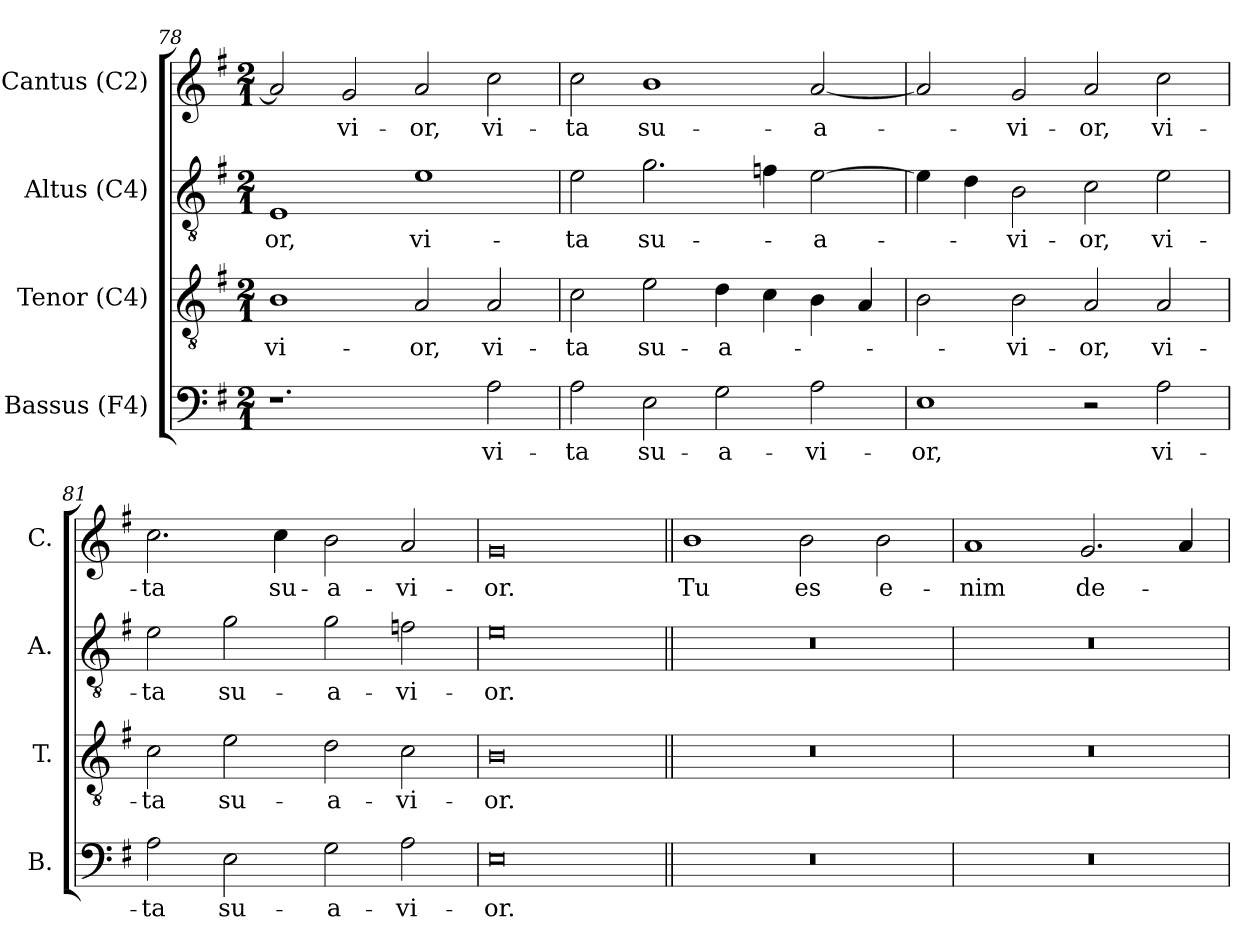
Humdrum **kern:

**kern	**text	**kern	**text	**kern	**text	**kern	**text
*part4	*part4	*part3	*part3	*part2	*part2	*part1	*part1
*staff4	*staff4	*staff3	*staff3	*staff2	*staff2	*staff1	*staff1
*I"Bassus (F4)	*	*I"Tenor (C4)	*	*I"Altus (C4)	*	*I"Cantus (C2)	*
*I'B.	*	*I'T.	*	*I'A.	*	*I'C.	*
*clefF4	*	*clefGv2	*	*clefGv2	*	*clefG2	*
*	*	*ITrd7c12	*	*ITrd7c12	*	*	*
*k[f#]	*	*k[f#]	*	*k[f#]	*	*k[f#]	*
*G:	*	*G:	*	*G:	*	*G:	*
*M2/1	*	*M2/1	*	*M2/1	*	*M2/1	*
=78	=78	=78	=78	=78	=78	=78	=78
!	!	!	!LO:LY:b:color=#000000	!	!	!	!
!	!	!	!	!	!LO:LY:b:color=#000000	!	!
1.r	.	1BBi	-vi-	1EEi	-or,	2ai/]	.
!	!	!	!	!	!	!	!LO:LY:b:color=#000000
.	.	.	.	.	.	2gi/	-vi-
!	!	!	!LO:LY:b:color=#000000	!	!	!	!
!	!	!	!	!	!LO:LY:b:color=#000000	!	!
!	!	!	!	!	!	!	!LO:LY:b:color=#000000
.	.	2AAi/	-or,	1Ei	vi-	2ai/	-or,
!	!LO:LY:b:color=#000000	!	!	!	!	!	!
!	!	!	!LO:LY:b:color=#000000	!	!	!	!
!	!	!	!	!	!	!	!LO:LY:b:color=#000000
2Ai\	vi-	2AAi/	vi-	.	.	2cci\	vi-
!!LO:PB:g=z
=79	=79	=79	=79	=79	=79	=79	=79
!	!LO:LY:b:color=#000000	!	!	!	!	!	!
!	!	!	!LO:LY:b:color=#000000	!	!	!	!
!	!	!	!	!	!LO:LY:b:color=#000000	!	!
!	!	!	!	!	!	!	!LO:LY:b:color=#000000
2Ai\	-ta	2Ci\	-ta	2Ei\	-ta	2cci\	-ta
!	!LO:LY:b:color=#000000	!	!	!	!	!	!
!	!	!	!LO:LY:b:color=#000000	!	!	!	!
!	!	!	!	!	!LO:LY:b:color=#000000	!	!
!	!	!	!	!	!	!	!LO:LY:b:color=#000000
2Ei\	su-	2Ei\	su-	2.Gi\	su-	1bi	su-
!	!LO:LY:b:color=#000000	!	!	!	!	!	!
!	!	!	!LO:LY:b:color=#000000	!	!	!	!
2Gi\	-a-	4Di\	-a-	.	.	.	.
.	.	4Ci\	.	4Fni\	.	.	.
!	!LO:LY:b:color=#000000	!	!	!	!	!	!
!	!	!	!	!	!LO:LY:b:color=#000000	!	!
!	!	!	!	!	!	!	!LO:LY:b:color=#000000
2Ai\	-vi-	4BBi\	.	[2Ei\	-a-	[2ai/	-a-
.	.	4AAi/	.	.	.	.	.
=80	=80	=80	=80	=80	=80	=80	=80
!	!LO:LY:b:color=#000000	!	!	!	!	!	!
1Ei	-or,	2BBi\	.	4Ei\]	.	2ai/]	.
.	.	.	.	4Di\	.	.	.
!	!	!	!LO:LY:b:color=#000000	!	!	!	!
!	!	!	!	!	!LO:LY:b:color=#000000	!	!
!	!	!	!	!	!	!	!LO:LY:b:color=#000000
.	.	2BBi\	-vi-	2BBi\	-vi-	2gi/	-vi-
!	!	!	!LO:LY:b:color=#000000	!	!	!	!
!	!	!	!	!	!LO:LY:b:color=#000000	!	!
!	!	!	!	!	!	!	!LO:LY:b:color=#000000
2r	.	2AAi/	-or,	2Ci\	-or,	2ai/	-or,
!	!LO:LY:b:color=#000000	!	!	!	!	!	!
!	!	!	!LO:LY:b:color=#000000	!	!	!	!
!	!	!	!	!	!LO:LY:b:color=#000000	!	!
!	!	!	!	!	!	!	!LO:LY:b:color=#000000
2Ai\	vi-	2AAi/	vi-	2Ei\	vi-	2cci\	vi-
=81	=81	=81	=81	=81	=81	=81	=81
!	!LO:LY:b:color=#000000	!	!	!	!	!	!
!	!	!	!LO:LY:b:color=#000000	!	!	!	!
!	!	!	!	!	!LO:LY:b:color=#000000	!	!
!	!	!	!	!	!	!	!LO:LY:b:color=#000000
2Ai\	-ta	2Ci\	-ta	2Ei\	-ta	2.cci\	-ta
!	!LO:LY:b:color=#000000	!	!	!	!	!	!
!	!	!	!LO:LY:b:color=#000000	!	!	!	!
!	!	!	!	!	!LO:LY:b:color=#000000	!	!
2Ei\	su-	2Ei\	su-	2Gi\	su-	.	.
!	!	!	!	!	!	!	!LO:LY:b:color=#000000
.	.	.	.	.	.	4cci\	su-
!	!LO:LY:b:color=#000000	!	!	!	!	!	!
!	!	!	!LO:LY:b:color=#000000	!	!	!	!
!	!	!	!	!	!LO:LY:b:color=#000000	!	!
!	!	!	!	!	!	!	!LO:LY:b:color=#000000
2Gi\	-a-	2Di\	-a-	2Gi\	-a-	2bi\	-a-
!	!LO:LY:b:color=#000000	!	!	!	!	!	!
!	!	!	!LO:LY:b:color=#000000	!	!	!	!
!	!	!	!	!	!LO:LY:b:color=#000000	!	!
!	!	!	!	!	!	!	!LO:LY:b:color=#000000
2Ai\	-vi-	2Ci\	-vi-	2Fni\	-vi-	2ai/	-vi-
=82	=82	=82	=82	=82	=82	=82	=82
!	!LO:LY:b:color=#000000	!	!	!	!	!	!
!	!	!	!LO:LY:b:color=#000000	!	!	!	!
!	!	!	!	!	!LO:LY:b:color=#000000	!	!
!	!	!	!	!	!	!	!LO:LY:b:color=#000000
0Ei	-or.	0BBi	-or.	0Ei	-or.	0gi	-or.
!!LO:LB:g=z
=83||	=83||	=83||	=83||	=83||	=83||	=83||	=83||
!LO:N:vis=1	!	!LO:N:vis=1	!	!LO:N:vis=1	!	!	!
!	!	!	!	!	!	!	!LO:LY:b:color=#000000
0r	.	0r	.	0r	.	1bi	Tu
!	!	!	!	!	!	!	!LO:LY:b:color=#000000
.	.	.	.	.	.	2bi\	es
!	!	!	!	!	!	!	!LO:LY:b:color=#000000
.	.	.	.	.	.	2bi\	e-
=84	=84	=84	=84	=84	=84	=84	=84
!LO:N:vis=1	!	!LO:N:vis=1	!	!LO:N:vis=1	!	!	!
!	!	!	!	!	!	!	!LO:LY:b:color=#000000
0r	.	0r	.	0r	.	1ai	-nim
!	!	!	!	!	!	!	!LO:LY:b:color=#000000
.	.	.	.	.	.	2.gi/	de-
.	.	.	.	.	.	4ai/	.
=	=	=	=	=	=	=	=
*-	*-	*-	*-	*-	*-	*-	*-
